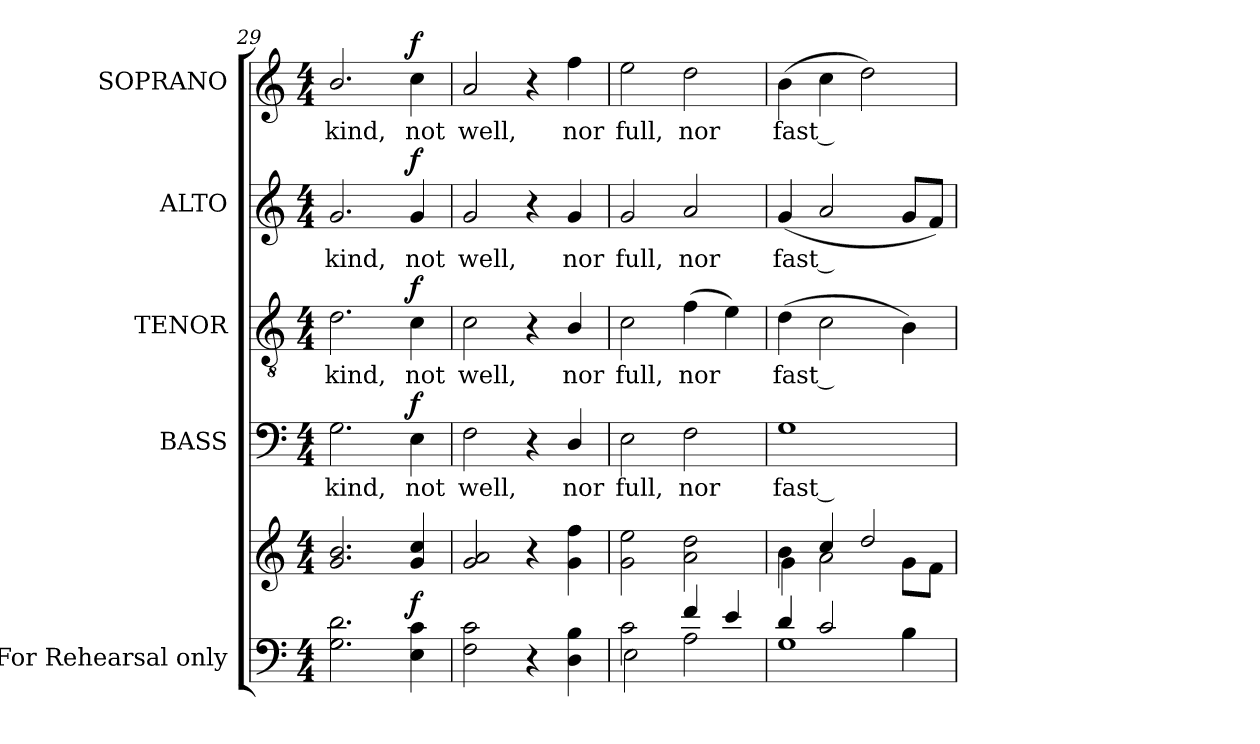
**kern	**kern	**dynam	**kern	**text	**dynam	**kern	**text	**dynam	**kern	**text	**dynam	**kern	**text	**dynam
*part5	*part5	*part5	*part4	*part4	*part4	*part3	*part3	*part3	*part2	*part2	*part2	*part1	*part1	*part1
*staff6	*staff5	*staff5/6	*staff4	*staff4	*staff4	*staff3	*staff3	*staff3	*staff2	*staff2	*staff2	*staff1	*staff1	*staff1
*I"For  Rehearsal  only	*	*	*I"BASS	*	*	*I"TENOR	*	*	*I"ALTO	*	*	*I"SOPRANO	*	*
*	*	*	*I'B.	*	*	*I'T.	*	*	*I'A.	*	*	*I'S.	*	*
*clefF4	*clefG2	*	*clefF4	*	*	*clefGv2	*	*	*clefG2	*	*	*clefG2	*	*
*	*	*	*	*	*	*ITrd7c12	*	*	*	*	*	*	*	*
*k[]	*k[]	*	*k[]	*	*	*k[]	*	*	*k[]	*	*	*k[]	*	*
*C:	*C:	*	*C:	*	*	*C:	*	*	*C:	*	*	*C:	*	*
*M4/4	*M4/4	*	*M4/4	*	*	*M4/4	*	*	*M4/4	*	*	*M4/4	*	*
=29	=29	=29	=29	=29	=29	=29	=29	=29	=29	=29	=29	=29	=29	=29
!	!	!	!	!LO:LY:b:color=#000000	!	!	!	!	!	!	!	!	!	!
!	!	!	!	!	!	!	!LO:LY:b:color=#000000	!	!	!	!	!	!	!
!	!	!	!	!	!	!	!	!	!	!LO:LY:b:color=#000000	!	!	!	!
!	!	!	!	!	!	!	!	!	!	!	!	!	!LO:LY:b:color=#000000	!
2.Gi\ 2.di	2.gi/ 2.bi	.	2.Gi\	kind,	.	2.Di\	kind,	.	2.gi/	kind,	.	2.bi/	kind,	.
!	!	!	!	!LO:LY:b:color=#000000	!	!	!	!	!	!	!	!	!	!
!	!	!	!	!	!	!	!LO:LY:b:color=#000000	!	!	!	!	!	!	!
!	!	!	!	!	!	!	!	!	!	!LO:LY:b:color=#000000	!	!	!	!
!	!	!	!	!	!	!	!	!	!	!	!	!	!LO:LY:b:color=#000000	!
4Ei\ 4ci	4gi/ 4cci	f	4Ei\	not	f	4Ci\	not	f	4gi/	not	f	4cci\	not	f
=30	=30	=30	=30	=30	=30	=30	=30	=30	=30	=30	=30	=30	=30	=30
!	!	!	!	!LO:LY:b:color=#000000	!	!	!	!	!	!	!	!	!	!
!	!	!	!	!	!	!	!LO:LY:b:color=#000000	!	!	!	!	!	!	!
!	!	!	!	!	!	!	!	!	!	!LO:LY:b:color=#000000	!	!	!	!
!	!	!	!	!	!	!	!	!	!	!	!	!	!LO:LY:b:color=#000000	!
2Fi\ 2ci	2gi/ 2ai	.	2Fi\	well,	.	2Ci\	well,	.	2gi/	well,	.	2ai/	well,	.
4r	4r	.	4r	.	.	4r	.	.	4r	.	.	4r	.	.
!	!	!	!	!LO:LY:b:color=#000000	!	!	!	!	!	!	!	!	!	!
!	!	!	!	!	!	!	!LO:LY:b:color=#000000	!	!	!	!	!	!	!
!	!	!	!	!	!	!	!	!	!	!LO:LY:b:color=#000000	!	!	!	!
!	!	!	!	!	!	!	!	!	!	!	!	!	!LO:LY:b:color=#000000	!
4Di\ 4Bi	4gi\ 4ffi	.	4Di/	nor	.	4BBi/	nor	.	4gi/	nor	.	4ffi\	nor	.
!!LO:PB:g=z
=31	=31	=31	=31	=31	=31	=31	=31	=31	=31	=31	=31	=31	=31	=31
*^	*	*	*	*	*	*	*	*	*	*	*	*	*	*
!	!	!	!	!	!LO:LY:b:color=#000000	!	!	!	!	!	!	!	!	!	!
!	!	!	!	!	!	!	!	!LO:LY:b:color=#000000	!	!	!	!	!	!	!
!	!	!	!	!	!	!	!	!	!	!	!LO:LY:b:color=#000000	!	!	!	!
!	!	!	!	!	!	!	!	!	!	!	!	!	!	!LO:LY:b:color=#000000	!
2ci\	2Ei\	2gi\ 2eei	.	2Ei\	full,	.	2Ci\	full,	.	2gi/	full,	.	2eei\	full,	.
!	!	!	!	!	!LO:LY:b:color=#000000	!	!	!	!	!	!	!	!	!	!
!	!	!	!	!	!	!	!	!LO:LY:b:color=#000000	!	!	!	!	!	!	!
!	!	!	!	!	!	!	!	!	!	!	!LO:LY:b:color=#000000	!	!	!	!
!	!	!	!	!	!	!	!	!	!	!	!	!	!	!LO:LY:b:color=#000000	!
4fi/	2Ai\	2ai\ 2ddi	.	2Fi\	nor	.	(4Fi\	nor	.	2ai/	nor	.	2ddi\	nor	.
4ei/	.	.	.	.	.	.	4Ei\)	.	.	.	.	.	.	.	.
=32	=32	=32	=32	=32	=32	=32	=32	=32	=32	=32	=32	=32	=32	=32	=32
*	*	*^	*	*	*	*	*	*	*	*	*	*	*	*	*
!	!	!	!	!	!	!LO:LY:b:color=#000000	!	!	!	!	!	!	!	!	!	!
!	!	!	!	!	!	!	!	!	!LO:LY:b:color=#000000	!	!	!	!	!	!	!
!	!	!	!	!	!	!	!	!	!	!	!	!LO:LY:b:color=#000000	!	!	!	!
!	!	!	!	!	!	!	!	!	!	!	!	!	!	!	!LO:LY:b:color=#000000	!
4di/	1Gi	4bi\	4gi\	.	1Gi	fast --	.	(4Di\	fast --	.	(4gi/	fast --	.	(4bi\	fast --	.
2ci/	.	4cci/	2ai\	.	.	.	.	2Ci\	.	.	2ai/	.	.	4cci\	.	.
.	.	2ddi/	.	.	.	.	.	.	.	.	.	.	.	2ddi\)	.	.
4Bi\	.	.	8gi\L	.	.	.	.	4BBi\)	.	.	8gi/L	.	.	.	.	.
.	.	.	8fi\J	.	.	.	.	.	.	.	8fi/J)	.	.	.	.	.
*v	*v	*	*	*	*	*	*	*	*	*	*	*	*	*	*	*
*	*v	*v	*	*	*	*	*	*	*	*	*	*	*	*	*
=	=	=	=	=	=	=	=	=	=	=	=	=	=	=
*-	*-	*-	*-	*-	*-	*-	*-	*-	*-	*-	*-	*-	*-	*-
